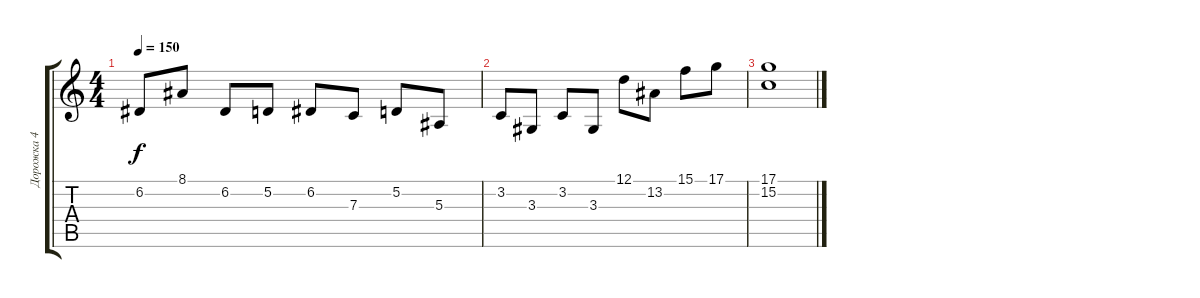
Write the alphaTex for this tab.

\track ("Дорожка 4" "Дорожка 4") {instrument harpsichord}
\staff {score tabs}
\tuning (D4 A3 F3 C3 G2 D2) {hide}
\ts (4 4)
\tempo 150
\clef g2
\ks c
6.2.8{dy f} 8.1.8 6.2.8 5.2.8 6.2.8 7.3.8 5.2.8 5.3.8 |
3.2.8 3.3.8 3.2.8 3.3.8 12.1.8 13.2.8 15.1.8 17.1.8 |
(17.1 15.2).1
